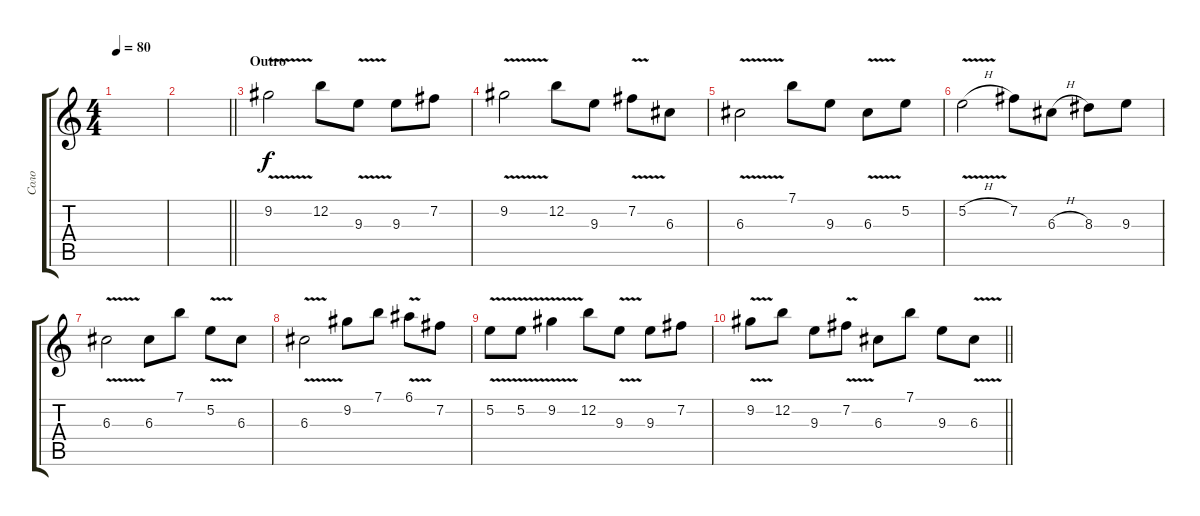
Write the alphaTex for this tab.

\track ("Соло" "Соло") {instrument distortionguitar}
\staff {score tabs}
\tuning (E4 B3 G3 D3 A2 E2) {hide}
\ts (4 4)
\tempo 80
\clef g2
\ks c
|
\barLineRight lightlight
|
\section ("" "Outro")
9.2{v}.2 12.2.8 9.3{v}.8 9.3.8 7.2.8 |
9.2{v}.2 12.2.8 9.3.8 7.2{v}.8 6.3.8 |
6.3{v}.2 7.1.8 9.3.8 6.3{v}.8 5.2.8 |
5.2{v h}.2 7.2.8 6.3{h}.8 8.3.8 9.3.8 |
6.3{v}.2 6.3.8 7.1.8 5.2{v}.8 6.3.8 |
6.3{v}.2 9.2.8 7.1.8 6.1{v}.8 7.2.8 |
5.2{v}.8{volume 7} 5.2{v}.8 9.2{v}.4 12.2.8 9.3{v}.8 9.3.8 7.2.8 |
\barLineRight lightlight
9.2{v}.8 12.2.8 9.3.8 7.2{v}.8 6.3.8 7.1.8 9.3.8 6.3{v}.8
